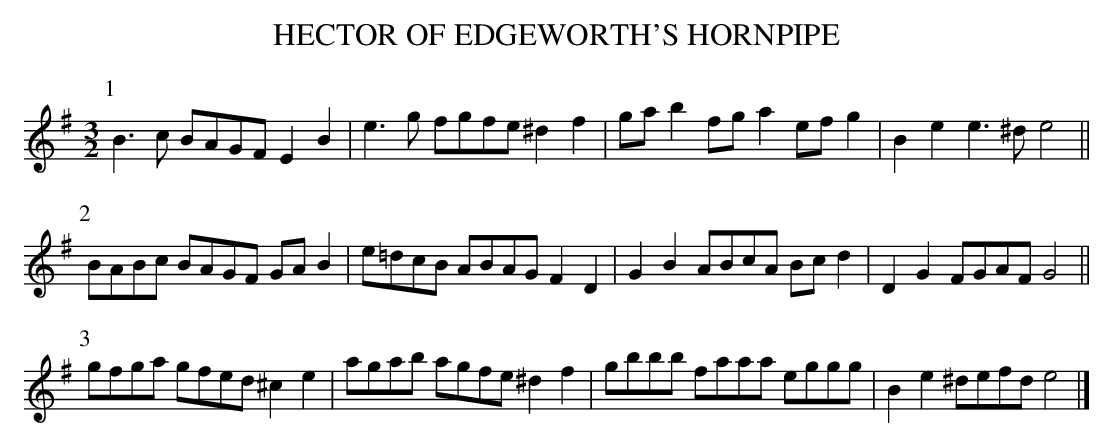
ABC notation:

X:1
T:HECTOR OF EDGEWORTH'S HORNPIPE
M:3/2
L:1/8
K:G
P:1
B3 c BAGF E2 B2 |e3 g fgfe ^d2 f2 | ga b2 fg a2 ef g2| B2 e2 e3 ^d e4||
P:2
BABc BAGF GA B2 |e=dcB ABAG F2 D2 | G2 B2 ABcA  Bc d2| D2 G2 FGAF  G4||
P:3
gfga gfed ^c2 e2|agab agfe ^d2 f2 | gbbb  faaa  eggg | B2 e2 ^defd e4|]
